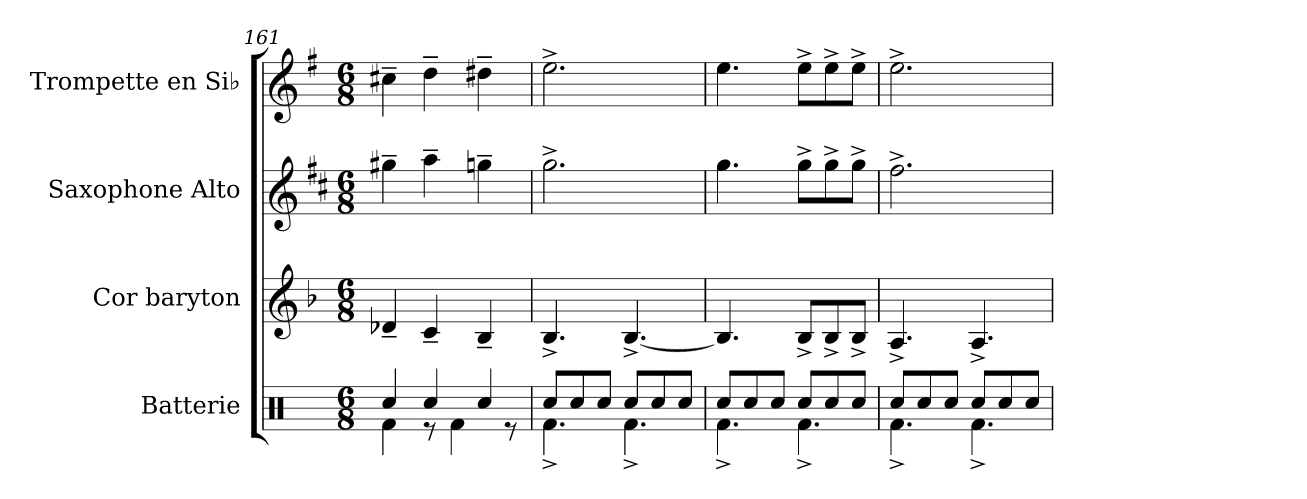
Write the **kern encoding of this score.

**kern	**kern	**kern	**kern
*part4	*part3	*part2	*part1
*staff4	*staff3	*staff2	*staff1
*I"Batterie	*I"Cor baryton	*I"Saxophone Alto	*I"Trompette en Si♭
*I'Bat.	*I'Cor Bar.	*I'Sax. A.	*I'Tromp. Si♭
!!LO:PB:g=z
*clefX	*clefG2	*clefG2	*clefG2
*	*ITrd8c14	*ITrd5c9	*ITrd1c2
*k[]	*k[b-]	*k[b-]	*k[b-]
*M6/8	*M6/8	*M6/8	*M6/8
=161	=161	=161	=161
*^	*	*	*
4Rcc/	4Rf\	4D-X~/	4bn~\	4bn~\
4Rcc/	8r	4C~/	4cc~\	4cc~\
.	4Rf\	.	.	.
4Rcc/	.	4BB-~/	4b-X~\	4cc#X~\
.	8r	.	.	.
=162	=162	=162	=162	=162
8Rcc/L	4.Rf^\	4.BB-^/	2.b-^\	2.dd^\
8Rcc/	.	.	.	.
8Rcc/J	.	.	.	.
8Rcc/L	4.Rf^\	[4.BB-^/	.	.
8Rcc/	.	.	.	.
8Rcc/J	.	.	.	.
=163	=163	=163	=163	=163
8Rcc/L	4.Rf^\	4.BB-/]	4.b-\	4.dd\
8Rcc/	.	.	.	.
8Rcc/J	.	.	.	.
8Rcc/L	4.Rf^\	8BB-^/L	8b-^\L	8dd^\L
8Rcc/	.	8BB-^/	8b-^\	8dd^\
8Rcc/J	.	8BB-^/J	8b-^\J	8dd^\J
=164	=164	=164	=164	=164
8Rcc/L	4.Rf^\	4.AA^/	2.a^\	2.dd^\
8Rcc/	.	.	.	.
8Rcc/J	.	.	.	.
8Rcc/L	4.Rf^\	4.AA^/	.	.
8Rcc/	.	.	.	.
8Rcc/J	.	.	.	.
*v	*v	*	*	*
=	=	=	=
*-	*-	*-	*-
